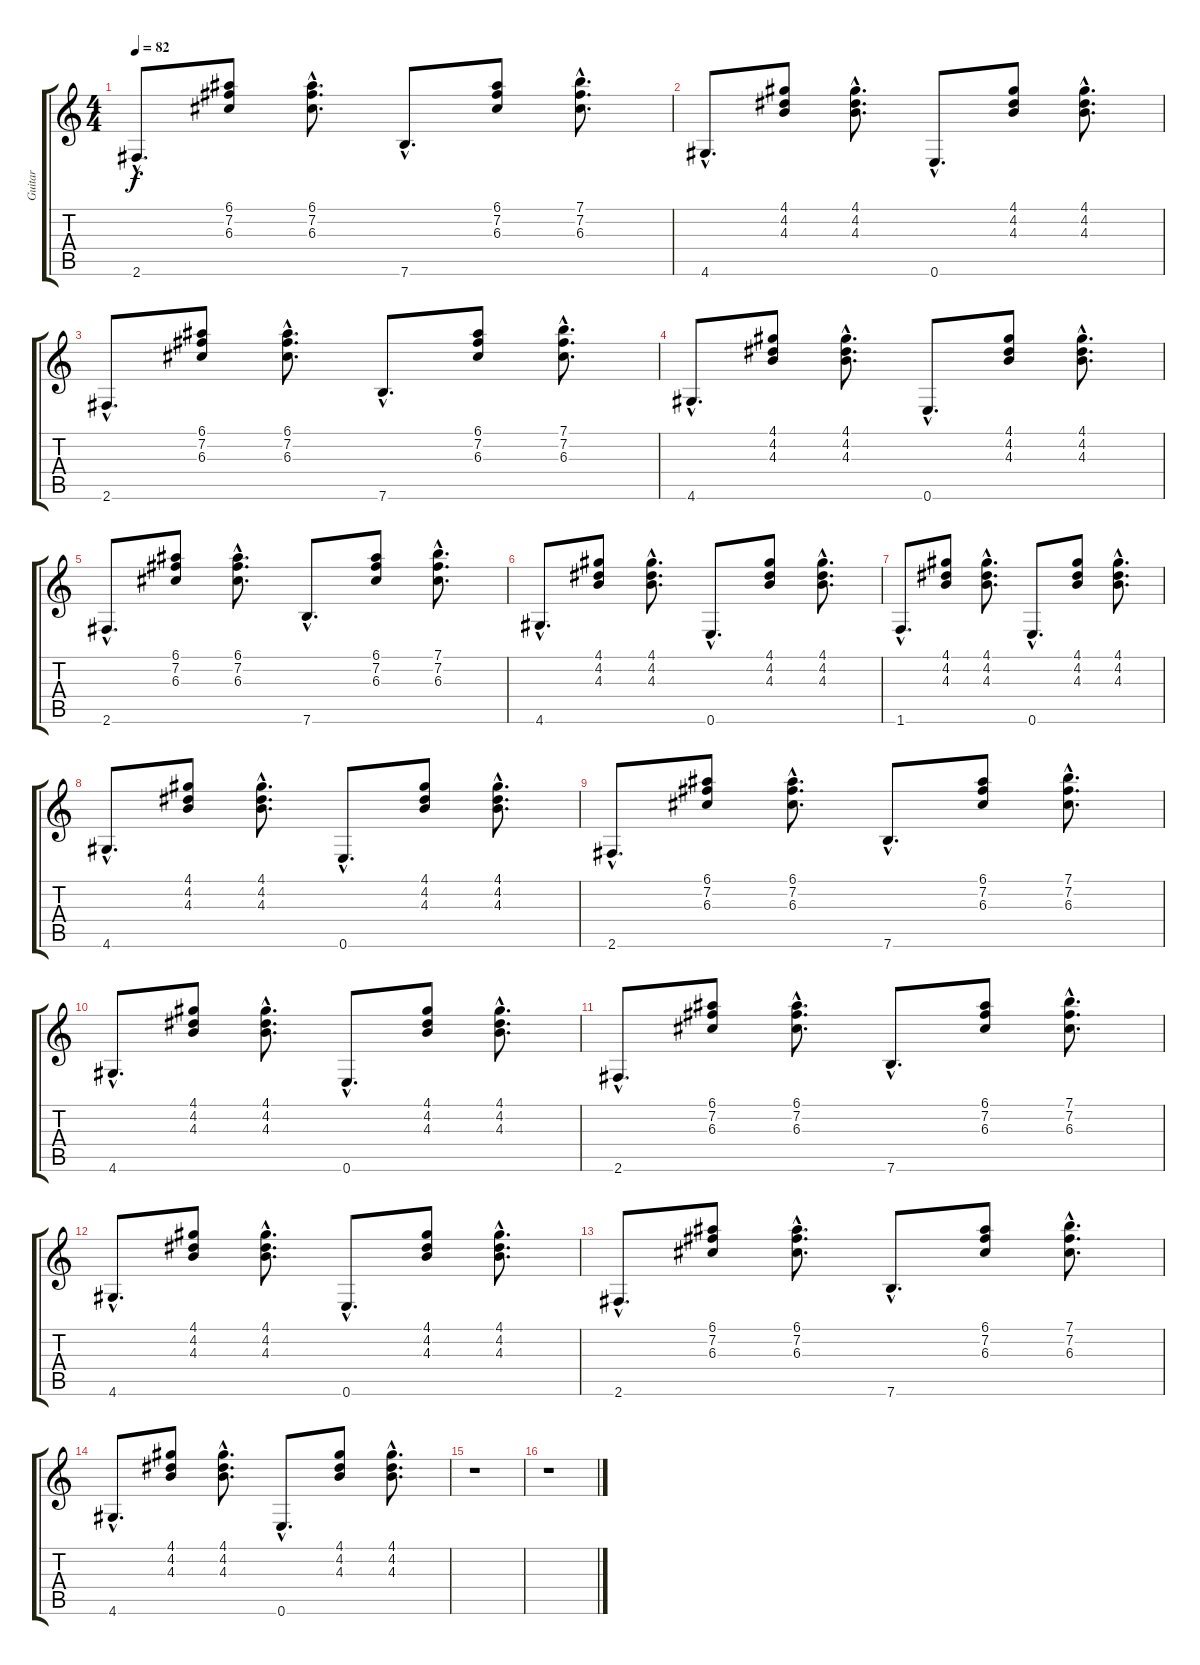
\track ("Guitar" "Guitar") {instrument acousticguitarsteel}
\staff {score tabs}
\tuning (E4 B3 G3 D3 A2 E2) {hide}
\ts (4 4)
\tempo 82
\clef g2
\ks c
2.6{hac}.8{d dy f} (6.1 7.2 6.3).8 (6.1{hac} 7.2{hac} 6.3{hac}).8{d} 7.6{hac}.8{d} (6.1 7.2 6.3).8 (7.1{hac} 7.2{hac} 6.3{hac}).8{d} |
4.6{hac}.8{d} (4.1 4.2 4.3).8 (4.1{hac} 4.2{hac} 4.3{hac}).8{d} 0.6{hac}.8{d} (4.1 4.2 4.3).8 (4.1{hac} 4.2{hac} 4.3{hac}).8{d} |
2.6{hac}.8{d} (6.1 7.2 6.3).8 (6.1{hac} 7.2{hac} 6.3{hac}).8{d} 7.6{hac}.8{d} (6.1 7.2 6.3).8 (7.1{hac} 7.2{hac} 6.3{hac}).8{d} |
4.6{hac}.8{d} (4.1 4.2 4.3).8 (4.1{hac} 4.2{hac} 4.3{hac}).8{d} 0.6{hac}.8{d} (4.1 4.2 4.3).8 (4.1{hac} 4.2{hac} 4.3{hac}).8{d} |
2.6{hac}.8{d} (6.1 7.2 6.3).8 (6.1{hac} 7.2{hac} 6.3{hac}).8{d} 7.6{hac}.8{d} (6.1 7.2 6.3).8 (7.1{hac} 7.2{hac} 6.3{hac}).8{d} |
4.6{hac}.8{d} (4.1 4.2 4.3).8 (4.1{hac} 4.2{hac} 4.3{hac}).8{d} 0.6{hac}.8{d} (4.1 4.2 4.3).8 (4.1{hac} 4.2{hac} 4.3{hac}).8{d} |
1.6{hac}.8{d} (4.1 4.2 4.3).8 (4.1{hac} 4.2{hac} 4.3{hac}).8{d} 0.6{hac}.8{d} (4.1 4.2 4.3).8 (4.1{hac} 4.2{hac} 4.3{hac}).8{d} |
4.6{hac}.8{d} (4.1 4.2 4.3).8 (4.1{hac} 4.2{hac} 4.3{hac}).8{d} 0.6{hac}.8{d} (4.1 4.2 4.3).8 (4.1{hac} 4.2{hac} 4.3{hac}).8{d} |
2.6{hac}.8{d} (6.1 7.2 6.3).8 (6.1{hac} 7.2{hac} 6.3{hac}).8{d} 7.6{hac}.8{d} (6.1 7.2 6.3).8 (7.1{hac} 7.2{hac} 6.3{hac}).8{d} |
4.6{hac}.8{d} (4.1 4.2 4.3).8 (4.1{hac} 4.2{hac} 4.3{hac}).8{d} 0.6{hac}.8{d} (4.1 4.2 4.3).8 (4.1{hac} 4.2{hac} 4.3{hac}).8{d} |
2.6{hac}.8{d} (6.1 7.2 6.3).8 (6.1{hac} 7.2{hac} 6.3{hac}).8{d} 7.6{hac}.8{d} (6.1 7.2 6.3).8 (7.1{hac} 7.2{hac} 6.3{hac}).8{d} |
4.6{hac}.8{d} (4.1 4.2 4.3).8 (4.1{hac} 4.2{hac} 4.3{hac}).8{d} 0.6{hac}.8{d} (4.1 4.2 4.3).8 (4.1{hac} 4.2{hac} 4.3{hac}).8{d} |
2.6{hac}.8{d} (6.1 7.2 6.3).8 (6.1{hac} 7.2{hac} 6.3{hac}).8{d} 7.6{hac}.8{d} (6.1 7.2 6.3).8 (7.1{hac} 7.2{hac} 6.3{hac}).8{d} |
4.6{hac}.8{d} (4.1 4.2 4.3).8 (4.1{hac} 4.2{hac} 4.3{hac}).8{d} 0.6{hac}.8{d} (4.1 4.2 4.3).8 (4.1{hac} 4.2{hac} 4.3{hac}).8{d} |
r.1 |
r.1
